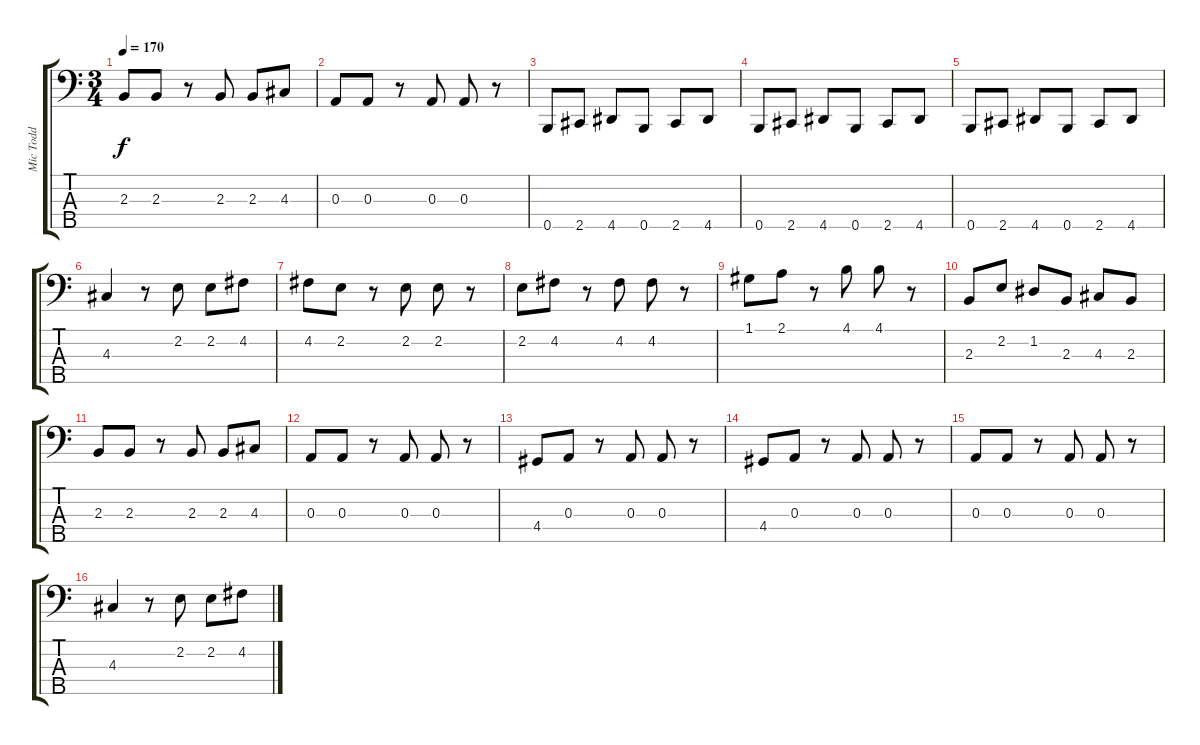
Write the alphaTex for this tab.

\track ("Mic Todd" "Mic Todd") {instrument electricbassfinger}
\staff {score tabs}
\tuning (G2 D2 A1 E1 B0) {hide}
\ts (3 4)
\tempo 170
\clef f4
\ks c
2.3.8{dy f} 2.3.8 r.8 2.3.8 2.3.8 4.3.8 |
0.3.8 0.3.8 r.8 0.3.8 0.3.8 r.8 |
0.5.8 2.5.8 4.5.8 0.5.8 2.5.8 4.5.8 |
0.5.8 2.5.8 4.5.8 0.5.8 2.5.8 4.5.8 |
0.5.8 2.5.8 4.5.8 0.5.8 2.5.8 4.5.8 |
4.3.4 r.8 2.2.8 2.2.8 4.2.8 |
4.2.8 2.2.8 r.8 2.2.8 2.2.8 r.8 |
2.2.8 4.2.8 r.8 4.2.8 4.2.8 r.8 |
1.1.8 2.1.8 r.8 4.1.8 4.1.8 r.8 |
2.3.8 2.2.8 1.2.8 2.3.8 4.3.8 2.3.8 |
2.3.8 2.3.8 r.8 2.3.8 2.3.8 4.3.8 |
0.3.8 0.3.8 r.8 0.3.8 0.3.8 r.8 |
4.4.8 0.3.8 r.8 0.3.8 0.3.8 r.8 |
4.4.8 0.3.8 r.8 0.3.8 0.3.8 r.8 |
0.3.8 0.3.8 r.8 0.3.8 0.3.8 r.8 |
4.3.4 r.8 2.2.8 2.2.8 4.2.8
